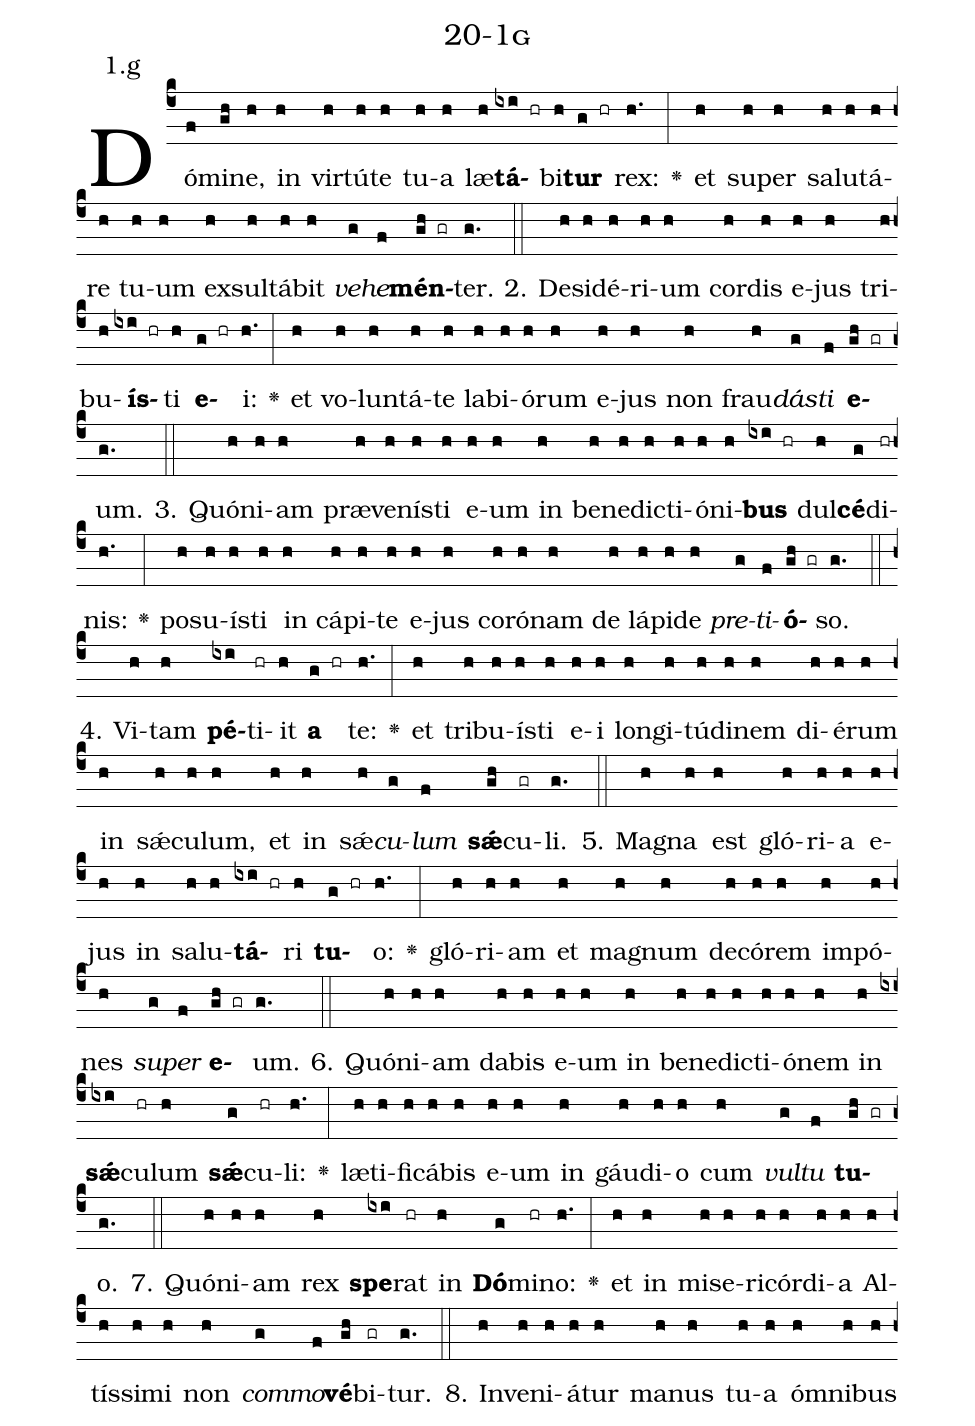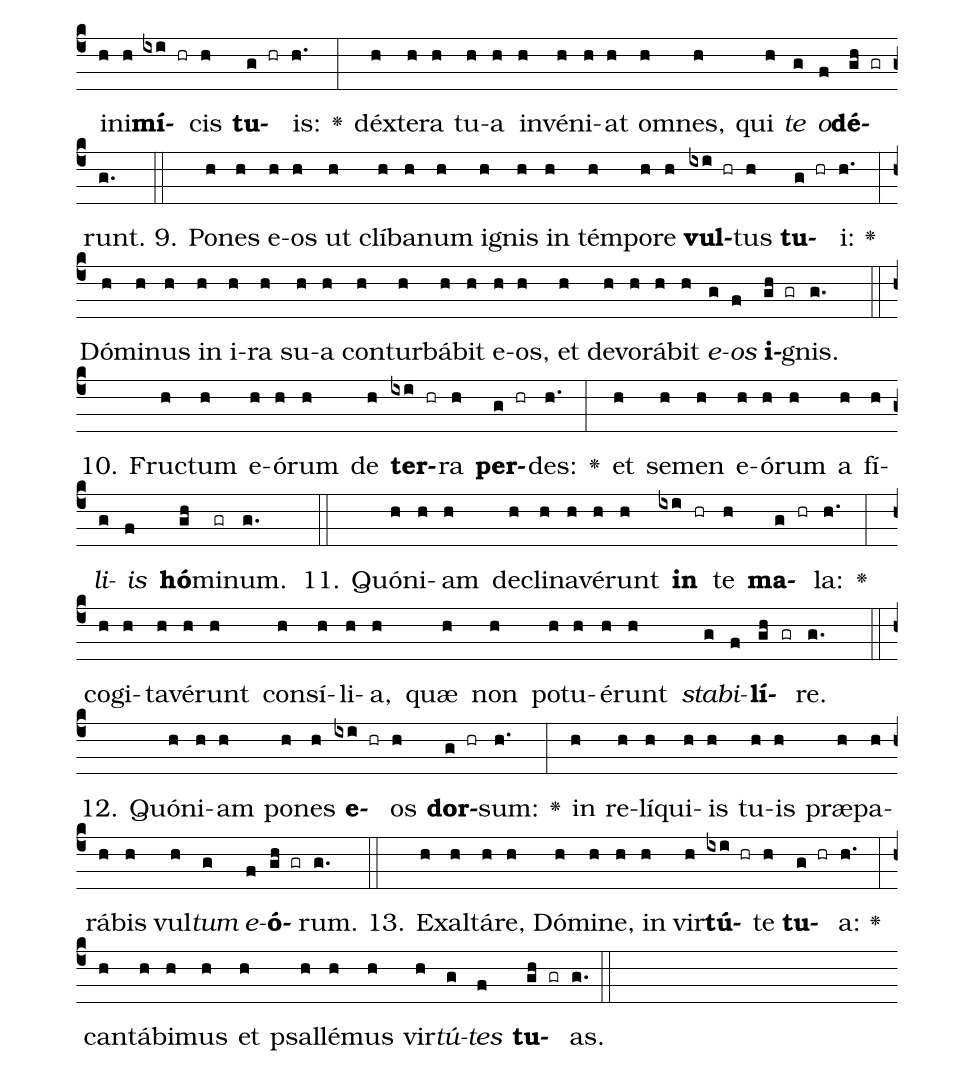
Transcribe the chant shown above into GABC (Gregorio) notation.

name: 20-1g;
annotation: 1.g;
%%
(c4)Dó(f)mi(gh)ne,(h) in(h) vir(h)tú(h)te(h) tu(h)a(h) læ(h)<b>tá</b>(ixi hr)bi(h)<b>tur</b>(g hr) rex:(h.) <v>\greheightstar</v>(:) et(h) su(h)per(h) sa(h)lu(h)tá(h)re(h) tu(h)um(h) ex(h)sul(h)tá(h)bit(h) <i>ve</i>(g)<i>he</i>(f)<b>mén</b>(gh gr)ter.(g.) (::)
2. De(h)si(h)dé(h)ri(h)um(h) cor(h)dis(h) e(h)jus(h) tri(h)bu(h)<b>ís</b>(ixi hr)ti(h) <b>e</b>(g hr)i:(h.) <v>\greheightstar</v>(:) et(h) vo(h)lun(h)tá(h)te(h) la(h)bi(h)ó(h)rum(h) e(h)jus(h) non(h) frau(h)<i>dás</i>(g)<i>ti</i>(f) <b>e</b>(gh gr)um.(g.) (::)
3. Quón(h)i(h)am(h) præ(h)ve(h)nís(h)ti(h) e(h)um(h) in(h) be(h)ne(h)dic(h)ti(h)ó(h)ni(h)<b>bus</b>(ixi hr) dul(h)<b>cé</b>(g)di(hr)nis:(h.) <v>\greheightstar</v>(:) po(h)su(h)ís(h)ti(h) in(h) cá(h)pi(h)te(h) e(h)jus(h) co(h)ró(h)nam(h) de(h) lá(h)pi(h)de(h) <i>pre</i>(g)<i>ti</i>(f)<b>ó</b>(gh gr)so.(g.) (::)
4. Vi(h)tam(h) <b>pé</b>(ixi)ti(hr)it(h) <b>a</b>(g hr) te:(h.) <v>\greheightstar</v>(:) et(h) tri(h)bu(h)ís(h)ti(h) e(h)i(h) lon(h)gi(h)tú(h)di(h)nem(h) di(h)é(h)rum(h) in(h) sǽ(h)cu(h)lum,(h) et(h) in(h) sǽ(h)<i>cu</i>(g)<i>lum</i>(f) <b>sǽ</b>(gh)cu(gr)li.(g.) (::)
5. Ma(h)gna(h) est(h) gló(h)ri(h)a(h) e(h)jus(h) in(h) sa(h)lu(h)<b>tá</b>(ixi hr)ri(h) <b>tu</b>(g hr)o:(h.) <v>\greheightstar</v>(:) gló(h)ri(h)am(h) et(h) ma(h)gnum(h) de(h)có(h)rem(h) im(h)pó(h)nes(h) <i>su</i>(g)<i>per</i>(f) <b>e</b>(gh gr)um.(g.) (::)
6. Quón(h)i(h)am(h) da(h)bis(h) e(h)um(h) in(h) be(h)ne(h)dic(h)ti(h)ó(h)nem(h) in(h) <b>sǽ</b>(ixi)cu(hr)lum(h) <b>sǽ</b>(g)cu(hr)li:(h.) <v>\greheightstar</v>(:) læ(h)ti(h)fi(h)cá(h)bis(h) e(h)um(h) in(h) gáu(h)di(h)o(h) cum(h) <i>vul</i>(g)<i>tu</i>(f) <b>tu</b>(gh gr)o.(g.) (::)
7. Quón(h)i(h)am(h) rex(h) <b>spe</b>(ixi)rat(hr) in(h) <b>Dó</b>(g)mi(hr)no:(h.) <v>\greheightstar</v>(:) et(h) in(h) mi(h)se(h)ri(h)cór(h)di(h)a(h) Al(h)tís(h)si(h)mi(h) non(h) <i>com</i>(g)<i>mo</i>(f)<b>vé</b>(gh)bi(gr)tur.(g.) (::)
8. In(h)ve(h)ni(h)á(h)tur(h) ma(h)nus(h) tu(h)a(h) óm(h)ni(h)bus(h) in(h)i(h)<b>mí</b>(ixi hr)cis(h) <b>tu</b>(g hr)is:(h.) <v>\greheightstar</v>(:) déx(h)te(h)ra(h) tu(h)a(h) in(h)vé(h)ni(h)at(h) om(h)nes,(h) qui(h) <i>te</i>(g) <i>o</i>(f)<b>dé</b>(gh gr)runt.(g.) (::)
9. Po(h)nes(h) e(h)os(h) ut(h) clí(h)ba(h)num(h) i(h)gnis(h) in(h) tém(h)po(h)re(h) <b>vul</b>(ixi hr)tus(h) <b>tu</b>(g hr)i:(h.) <v>\greheightstar</v>(:) Dó(h)mi(h)nus(h) in(h) i(h)ra(h) su(h)a(h) con(h)tur(h)bá(h)bit(h) e(h)os,(h) et(h) de(h)vo(h)rá(h)bit(h) <i>e</i>(g)<i>os</i>(f) <b>i</b>(gh gr)gnis.(g.) (::)
10. Fruc(h)tum(h) e(h)ó(h)rum(h) de(h) <b>ter</b>(ixi hr)ra(h) <b>per</b>(g hr)des:(h.) <v>\greheightstar</v>(:) et(h) se(h)men(h) e(h)ó(h)rum(h) a(h) fí(h)<i>li</i>(g)<i>is</i>(f) <b>hó</b>(gh)mi(gr)num.(g.) (::)
11. Quón(h)i(h)am(h) de(h)cli(h)na(h)vé(h)runt(h) <b>in</b>(ixi hr) te(h) <b>ma</b>(g hr)la:(h.) <v>\greheightstar</v>(:) co(h)gi(h)ta(h)vé(h)runt(h) con(h)sí(h)li(h)a,(h) quæ(h) non(h) pot(h)u(h)é(h)runt(h) <i>sta</i>(g)<i>bi</i>(f)<b>lí</b>(gh gr)re.(g.) (::)
12. Quón(h)i(h)am(h) po(h)nes(h) <b>e</b>(ixi hr)os(h) <b>dor</b>(g hr)sum:(h.) <v>\greheightstar</v>(:) in(h) re(h)lí(h)qui(h)is(h) tu(h)is(h) præ(h)pa(h)rá(h)bis(h) vul(h)<i>tum</i>(g) <i>e</i>(f)<b>ó</b>(gh gr)rum.(g.) (::)
13. Ex(h)al(h)tá(h)re,(h) Dó(h)mi(h)ne,(h) in(h) vir(h)<b>tú</b>(ixi hr)te(h) <b>tu</b>(g hr)a:(h.) <v>\greheightstar</v>(:) can(h)tá(h)bi(h)mus(h) et(h) psal(h)lé(h)mus(h) vir(h)<i>tú</i>(g)<i>tes</i>(f) <b>tu</b>(gh gr)as.(g.) (::)
